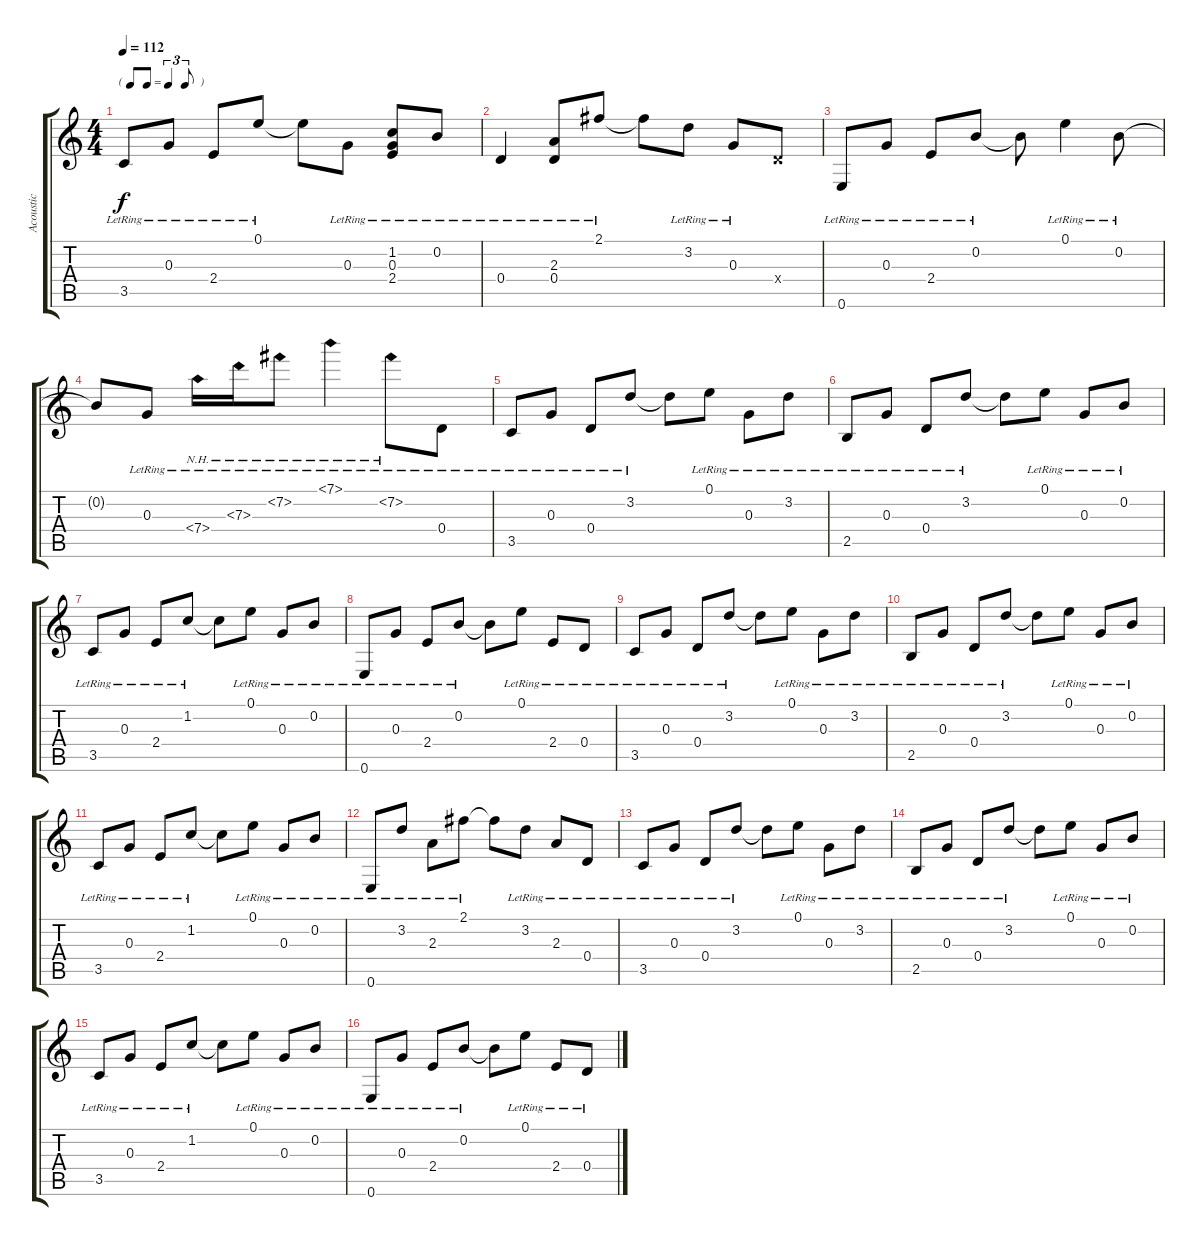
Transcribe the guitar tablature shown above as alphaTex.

\track ("Acoustic" "Acoustic") {instrument acousticguitarsteel}
\staff {score tabs}
\tuning (E4 B3 G3 D3 A2 E2) {hide}
\ts (4 4)
\tf triplet8th
\tempo 112
\clef g2
\ks c
3.5{lr}.8{dy f} 0.3{lr}.8 2.4{lr}.8 0.1{lr}.8 0.1{t}.8 0.3{lr}.8 (1.2{lr} 0.3{lr} 2.4{lr}).8 0.2{lr}.8 |
0.4{lr}.4 (2.3{lr} 0.4{lr}).8 2.1{lr}.8 2.1{t}.8 3.2{lr}.8 0.3{lr}.8 0.4{x}.8 |
0.6{lr}.8 0.3{lr}.8 2.4{lr}.8 0.2{lr}.8 0.2{t}.8 0.1{lr}.4 0.2{lr}.8 |
0.2{t}.8 0.3{lr}.8 7.4{nh lr}.16 7.3{nh lr}.16 7.2{nh lr}.8 7.1{nh lr}.4 7.2{nh lr}.8 0.4{lr}.8 |
3.5{lr}.8 0.3{lr}.8 0.4{lr}.8 3.2{lr}.8 3.2{t}.8 0.1{lr}.8 0.3{lr}.8 3.2{lr}.8 |
2.5{lr}.8 0.3{lr}.8 0.4{lr}.8 3.2{lr}.8 3.2{t}.8 0.1{lr}.8 0.3{lr}.8 0.2{lr}.8 |
3.5{lr}.8 0.3{lr}.8 2.4{lr}.8 1.2{lr}.8 1.2{t}.8 0.1{lr}.8 0.3{lr}.8 0.2{lr}.8 |
0.6{lr}.8 0.3{lr}.8 2.4{lr}.8 0.2{lr}.8 0.2{t}.8 0.1{lr}.8 2.4{lr}.8 0.4{lr}.8 |
3.5{lr}.8 0.3{lr}.8 0.4{lr}.8 3.2{lr}.8 3.2{t}.8 0.1{lr}.8 0.3{lr}.8 3.2{lr}.8 |
2.5{lr}.8 0.3{lr}.8 0.4{lr}.8 3.2{lr}.8 3.2{t}.8 0.1{lr}.8 0.3{lr}.8 0.2{lr}.8 |
3.5{lr}.8 0.3{lr}.8 2.4{lr}.8 1.2{lr}.8 1.2{t}.8 0.1{lr}.8 0.3{lr}.8 0.2{lr}.8 |
0.6{lr}.8 3.2{lr}.8 2.3{lr}.8 2.1{lr}.8 2.1{t}.8 3.2{lr}.8 2.3{lr}.8 0.4{lr}.8 |
3.5{lr}.8 0.3{lr}.8 0.4{lr}.8 3.2{lr}.8 3.2{t}.8 0.1{lr}.8 0.3{lr}.8 3.2{lr}.8 |
2.5{lr}.8 0.3{lr}.8 0.4{lr}.8 3.2{lr}.8 3.2{t}.8 0.1{lr}.8 0.3{lr}.8 0.2{lr}.8 |
3.5{lr}.8 0.3{lr}.8 2.4{lr}.8 1.2{lr}.8 1.2{t}.8 0.1{lr}.8 0.3{lr}.8 0.2{lr}.8 |
0.6{lr}.8 0.3{lr}.8 2.4{lr}.8 0.2{lr}.8 0.2{t}.8 0.1{lr}.8 2.4{lr}.8 0.4{lr}.8
